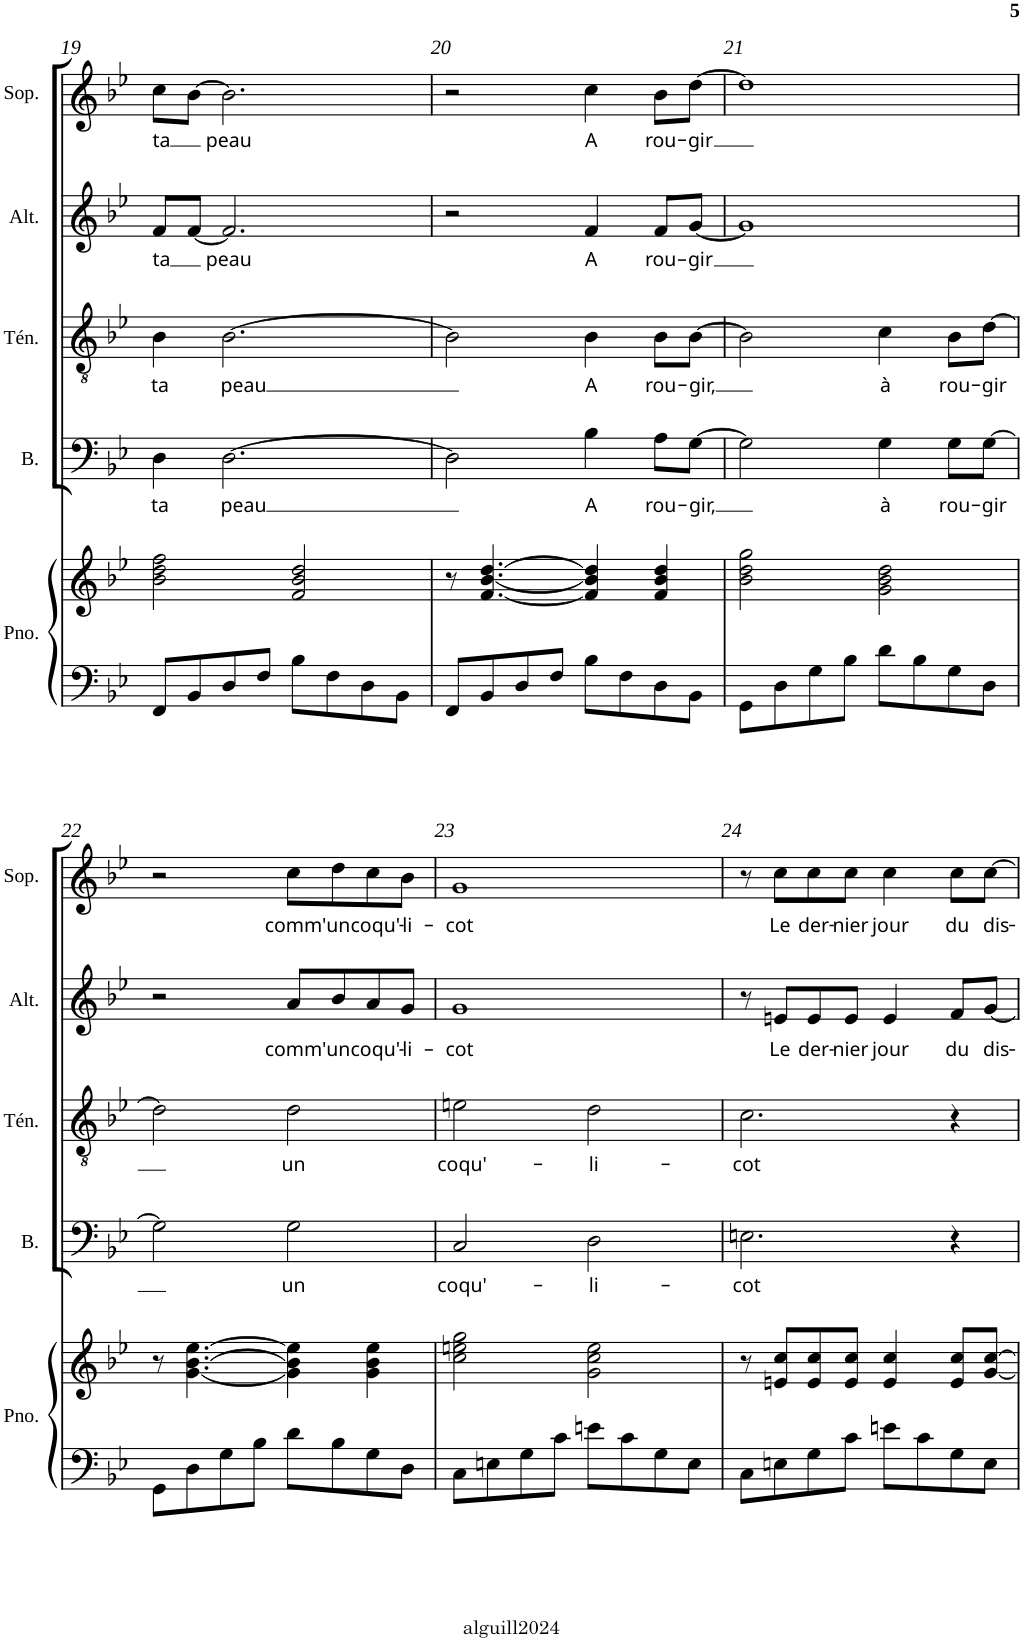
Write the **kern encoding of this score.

**kern	**kern	**kern	**text	**kern	**text	**kern	**text	**kern	**text
*part5	*part5	*part4	*part4	*part3	*part3	*part2	*part2	*part1	*part1
*staff6	*staff5	*staff4	*staff4	*staff3	*staff3	*staff2	*staff2	*staff1	*staff1
*I"Piano	*	*I"Basse	*	*I"Ténor	*	*I"Alto	*	*I"Soprano	*
*I'Pno.	*	*I'B.	*	*I'Tén.	*	*I'Alt.	*	*I'Sop.	*
!!LO:PB:g=z
*clefF4	*clefG2	*clefF4	*	*clefGv2	*	*clefG2	*	*clefG2	*
*k[b-e-]	*k[b-e-]	*k[b-e-]	*	*k[b-e-]	*	*k[b-e-]	*	*k[b-e-]	*
*g:	*g:	*g:	*	*g:	*	*g:	*	*g:	*
*M4/4	*M4/4	*M4/4	*	*M4/4	*	*M4/4	*	*M4/4	*
*met(c)	*met(c)	*met(c)	*	*met(c)	*	*met(c)	*	*met(c)	*
=19	=19	=19	=19	=19	=19	=19	=19	=19	=19
!	!	!	!LO:LY:b	!	!LO:LY:b	!	!LO:LY:b	!	!LO:LY:b
8FF/L	2b-\ 2dd\ 2ff\	4D\	ta	4B-\	ta	8f/L	ta	8cc\L	ta
8BB-/	.	.	.	.	.	[8f/J	.	[8b-\J	.
!	!	!	!LO:LY:b	!	!LO:LY:b	!	!LO:LY:b	!	!LO:LY:b
8D/	.	[2.D\	peau	[2.B-\	peau	2.f/]	peau	2.b-\]	peau
8F/J	.	.	.	.	.	.	.	.	.
8B-\L	2f/ 2b-/ 2dd/	.	.	.	.	.	.	.	.
8F\	.	.	.	.	.	.	.	.	.
8D\	.	.	.	.	.	.	.	.	.
8BB-\J	.	.	.	.	.	.	.	.	.
=20	=20	=20	=20	=20	=20	=20	=20	=20	=20
8FF/L	8r	2D\]	.	2B-\]	.	2r	.	2r	.
8BB-/	[4.f/ [4.b-/ [4.dd/	.	.	.	.	.	.	.	.
8D/	.	.	.	.	.	.	.	.	.
8F/J	.	.	.	.	.	.	.	.	.
!	!	!	!LO:LY:b	!	!LO:LY:b	!	!LO:LY:b	!	!LO:LY:b
8B-\L	4f/] 4b-/] 4dd/]	4B-\	A	4B-\	A	4f/	A	4cc\	A
8F\	.	.	.	.	.	.	.	.	.
!	!	!	!LO:LY:b	!	!LO:LY:b	!	!LO:LY:b	!	!LO:LY:b
8D\	4f/ 4b-/ 4dd/	8A\L	rou-	8B-\L	rou-	8f/L	rou-	8b-\L	rou-
!	!	!	!LO:LY:b	!	!LO:LY:b	!	!LO:LY:b	!	!LO:LY:b
8BB-\J	.	[8G\J	-gir,	[8B-\J	-gir,	[8g/J	-gir	[8dd\J	-gir
=21	=21	=21	=21	=21	=21	=21	=21	=21	=21
8GG\L	2b-\ 2dd\ 2gg\	2G\]	.	2B-\]	.	1g]	.	1dd]	.
8D\	.	.	.	.	.	.	.	.	.
8G\	.	.	.	.	.	.	.	.	.
8B-\J	.	.	.	.	.	.	.	.	.
!	!	!	!LO:LY:b	!	!LO:LY:b	!	!	!	!
8d\L	2g\ 2b-\ 2dd\	4G\	à	4c\	à	.	.	.	.
8B-\	.	.	.	.	.	.	.	.	.
!	!	!	!LO:LY:b	!	!LO:LY:b	!	!	!	!
8G\	.	8G\L	rou-	8B-\L	rou-	.	.	.	.
!	!	!	!LO:LY:b	!	!LO:LY:b	!	!	!	!
8D\J	.	[8G\J	-gir	[8d\J	-gir	.	.	.	.
!!LO:LB:g=z
=22	=22	=22	=22	=22	=22	=22	=22	=22	=22
8GG\L	8r	2G\]	.	2d\]	.	2r	.	2r	.
8D\	[4.g\ [4.b-\ [4.ee-\	.	.	.	.	.	.	.	.
8G\	.	.	.	.	.	.	.	.	.
8B-\J	.	.	.	.	.	.	.	.	.
!	!	!	!LO:LY:b	!	!LO:LY:b	!	!LO:LY:b	!	!LO:LY:b
8d\L	4g\] 4b-\] 4ee-\]	2G\	un	2d\	un	8a/L	comm'	8cc\L	comm'
!	!	!	!	!	!	!	!LO:LY:b	!	!LO:LY:b
8B-\	.	.	.	.	.	8b-/	un	8dd\	un
!	!	!	!	!	!	!	!LO:LY:b	!	!LO:LY:b
8G\	4g\ 4b-\ 4ee-\	.	.	.	.	8a/	coqu'-	8cc\	coqu'-
!	!	!	!	!	!	!	!LO:LY:b	!	!LO:LY:b
8D\J	.	.	.	.	.	8g/J	-li-	8b-\J	-li-
=23	=23	=23	=23	=23	=23	=23	=23	=23	=23
!	!	!	!LO:LY:b	!	!LO:LY:b	!	!LO:LY:b	!	!LO:LY:b
8C\L	2cc\ 2een\ 2gg\	2C/	coqu'-	2en\	coqu'-	1g	-cot	1g	-cot
8En\	.	.	.	.	.	.	.	.	.
8G\	.	.	.	.	.	.	.	.	.
8c\J	.	.	.	.	.	.	.	.	.
!	!	!	!LO:LY:b	!	!LO:LY:b	!	!	!	!
8en\L	2g\ 2cc\ 2ee\	2D\	-li-	2d\	-li-	.	.	.	.
8c\	.	.	.	.	.	.	.	.	.
8G\	.	.	.	.	.	.	.	.	.
8E\J	.	.	.	.	.	.	.	.	.
=24	=24	=24	=24	=24	=24	=24	=24	=24	=24
!	!	!	!LO:LY:b	!	!LO:LY:b	!	!	!	!
8C\L	8r	2.En\	-cot	2.c\	-cot	8r	.	8r	.
!	!	!	!	!	!	!	!LO:LY:b	!	!LO:LY:b
8En\	8en/ 8cc/L	.	.	.	.	8en/L	Le	8cc\L	Le
!	!	!	!	!	!	!	!LO:LY:b	!	!LO:LY:b
8G\	8e/ 8cc/	.	.	.	.	8e/	der-	8cc\	der-
!	!	!	!	!	!	!	!LO:LY:b	!	!LO:LY:b
8c\J	8e/ 8cc/J	.	.	.	.	8e/J	-nier	8cc\J	-nier
!	!	!	!	!	!	!	!LO:LY:b	!	!LO:LY:b
8en\L	4e/ 4cc/	.	.	.	.	4e/	jour	4cc\	jour
8c\	.	.	.	.	.	.	.	.	.
!	!	!	!	!	!	!	!LO:LY:b	!	!LO:LY:b
8G\	8e/ 8cc/L	4r	.	4r	.	8f/L	du	8cc\L	du
!	!	!	!	!	!	!	!LO:LY:b	!	!LO:LY:b
8E\J	[8g/ [8cc/J	.	.	.	.	[8g/J	dis-	[8cc\J	dis-
=	=	=	=	=	=	=	=	=	=
*-	*-	*-	*-	*-	*-	*-	*-	*-	*-
